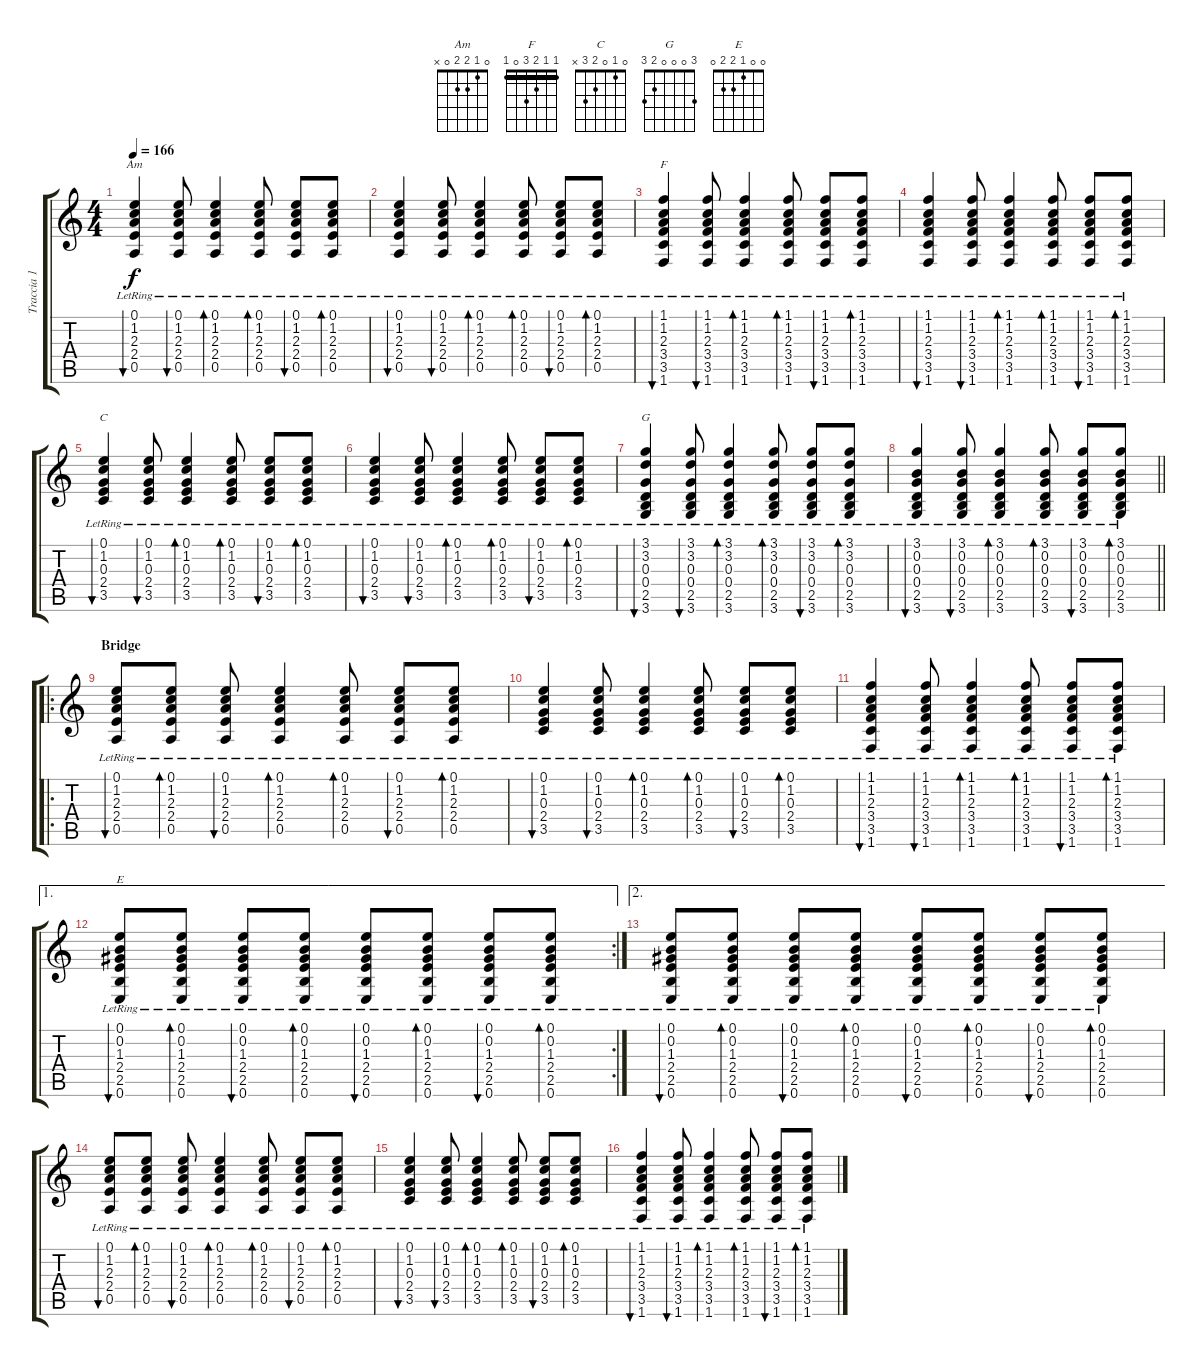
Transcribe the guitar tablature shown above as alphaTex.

\track ("Traccia 1" "Traccia 1") {instrument acousticguitarsteel}
\staff {score tabs}
\tuning (E4 B3 G3 D3 A2 E2) {hide}
\chord ("Am" 0 1 2 2 0 x)
\chord ("F" 1 1 2 3 0 1) {barre 1}
\chord ("C" 0 1 0 2 3 x)
\chord ("G" 3 0 0 0 2 3)
\chord ("E" 0 0 1 2 2 0)
\ts (4 4)
\tempo 166
\clef g2
\ks c
(0.1{lr} 1.2{lr} 2.3{lr} 2.4{lr} 0.5{lr}).4{bu 120 ch "Am" dy f} (0.1{lr} 1.2{lr} 2.3{lr} 2.4{lr} 0.5{lr}).8{bu 120} (0.1{lr} 1.2{lr} 2.3{lr} 2.4{lr} 0.5{lr}).4{bd 120} (0.1{lr} 1.2{lr} 2.3{lr} 2.4{lr} 0.5{lr}).8{bd 120} (0.1{lr} 1.2{lr} 2.3{lr} 2.4{lr} 0.5{lr}).8{bu 120} (0.1{lr} 1.2{lr} 2.3{lr} 2.4{lr} 0.5{lr}).8{bd 120} |
(0.1{lr} 1.2{lr} 2.3{lr} 2.4{lr} 0.5{lr}).4{bu 120} (0.1{lr} 1.2{lr} 2.3{lr} 2.4{lr} 0.5{lr}).8{bu 120} (0.1{lr} 1.2{lr} 2.3{lr} 2.4{lr} 0.5{lr}).4{bd 120} (0.1{lr} 1.2{lr} 2.3{lr} 2.4{lr} 0.5{lr}).8{bd 120} (0.1{lr} 1.2{lr} 2.3{lr} 2.4{lr} 0.5{lr}).8{bu 120} (0.1{lr} 1.2{lr} 2.3{lr} 2.4{lr} 0.5{lr}).8{bd 120} |
(1.1{lr} 1.2{lr} 2.3{lr} 3.4{lr} 3.5{lr} 1.6{lr}).4{bu 120 ch "F"} (1.1{lr} 1.2{lr} 2.3{lr} 3.4{lr} 3.5{lr} 1.6{lr}).8{bu 120} (1.1{lr} 1.2{lr} 2.3{lr} 3.4{lr} 3.5{lr} 1.6{lr}).4{bd 120} (1.1{lr} 1.2{lr} 2.3{lr} 3.4{lr} 3.5{lr} 1.6{lr}).8{bd 120} (1.1{lr} 1.2{lr} 2.3{lr} 3.4{lr} 3.5{lr} 1.6{lr}).8{bu 120} (1.1{lr} 1.2{lr} 2.3{lr} 3.4{lr} 3.5{lr} 1.6{lr}).8{bd 120} |
(1.1{lr} 1.2{lr} 2.3{lr} 3.4{lr} 3.5{lr} 1.6{lr}).4{bu 120} (1.1{lr} 1.2{lr} 2.3{lr} 3.4{lr} 3.5{lr} 1.6{lr}).8{bu 120} (1.1{lr} 1.2{lr} 2.3{lr} 3.4{lr} 3.5{lr} 1.6{lr}).4{bd 120} (1.1{lr} 1.2{lr} 2.3{lr} 3.4{lr} 3.5{lr} 1.6{lr}).8{bd 120} (1.1{lr} 1.2{lr} 2.3{lr} 3.4{lr} 3.5{lr} 1.6{lr}).8{bu 120} (1.1{lr} 1.2{lr} 2.3{lr} 3.4{lr} 3.5{lr} 1.6{lr}).8{bd 120} |
(0.1{lr} 1.2{lr} 0.3{lr} 2.4{lr} 3.5{lr}).4{bu 120 ch "C"} (0.1{lr} 1.2{lr} 0.3{lr} 2.4{lr} 3.5{lr}).8{bu 120} (0.1{lr} 1.2{lr} 0.3{lr} 2.4{lr} 3.5{lr}).4{bd 120} (0.1{lr} 1.2{lr} 0.3{lr} 2.4{lr} 3.5{lr}).8{bd 120} (0.1{lr} 1.2{lr} 0.3{lr} 2.4{lr} 3.5{lr}).8{bu 120} (0.1{lr} 1.2{lr} 0.3{lr} 2.4{lr} 3.5{lr}).8{bd 120} |
(0.1{lr} 1.2{lr} 0.3{lr} 2.4{lr} 3.5{lr}).4{bu 120} (0.1{lr} 1.2{lr} 0.3{lr} 2.4{lr} 3.5{lr}).8{bu 120} (0.1{lr} 1.2{lr} 0.3{lr} 2.4{lr} 3.5{lr}).4{bd 120} (0.1{lr} 1.2{lr} 0.3{lr} 2.4{lr} 3.5{lr}).8{bd 120} (0.1{lr} 1.2{lr} 0.3{lr} 2.4{lr} 3.5{lr}).8{bu 120} (0.1{lr} 1.2{lr} 0.3{lr} 2.4{lr} 3.5{lr}).8{bd 120} |
(3.1{lr} 3.2{lr} 0.3{lr} 0.4{lr} 2.5{lr} 3.6{lr}).4{bu 120 ch "G"} (3.1{lr} 3.2{lr} 0.3{lr} 0.4{lr} 2.5{lr} 3.6{lr}).8{bu 120} (3.1{lr} 3.2{lr} 0.3{lr} 0.4{lr} 2.5{lr} 3.6{lr}).4{bd 120} (3.1{lr} 3.2{lr} 0.3{lr} 0.4{lr} 2.5{lr} 3.6{lr}).8{bd 120} (3.1{lr} 3.2{lr} 0.3{lr} 0.4{lr} 2.5{lr} 3.6{lr}).8{bu 120} (3.1{lr} 3.2{lr} 0.3{lr} 0.4{lr} 2.5{lr} 3.6{lr}).8{bd 120} |
\barLineRight lightlight
(3.1{lr} 0.2{lr} 0.3{lr} 0.4{lr} 2.5{lr} 3.6{lr}).4{bu 120} (3.1{lr} 0.2{lr} 0.3{lr} 0.4{lr} 2.5{lr} 3.6{lr}).8{bu 120} (3.1{lr} 0.2{lr} 0.3{lr} 0.4{lr} 2.5{lr} 3.6{lr}).4{bd 120} (3.1{lr} 0.2{lr} 0.3{lr} 0.4{lr} 2.5{lr} 3.6{lr}).8{bd 120} (3.1{lr} 0.2{lr} 0.3{lr} 0.4{lr} 2.5{lr} 3.6{lr}).8{bu 120} (3.1{lr} 0.2{lr} 0.3{lr} 0.4{lr} 2.5{lr} 3.6{lr}).8{bd 120} |
\ro
\section ("" "Bridge")
(0.1{lr} 1.2{lr} 2.3{lr} 2.4{lr} 0.5{lr}).8{bu 120} (0.1{lr} 1.2{lr} 2.3{lr} 2.4{lr} 0.5{lr}).8{bd 60} (0.1{lr} 1.2{lr} 2.3{lr} 2.4{lr} 0.5{lr}).8{bu 120} (0.1{lr} 1.2{lr} 2.3{lr} 2.4{lr} 0.5{lr}).4{bd 120} (0.1{lr} 1.2{lr} 2.3{lr} 2.4{lr} 0.5{lr}).8{bd 120} (0.1{lr} 1.2{lr} 2.3{lr} 2.4{lr} 0.5{lr}).8{bu 120} (0.1{lr} 1.2{lr} 2.3{lr} 2.4{lr} 0.5{lr}).8{bd 240} |
(0.1{lr} 1.2{lr} 0.3{lr} 2.4{lr} 3.5{lr}).4{bu 120} (0.1{lr} 1.2{lr} 0.3{lr} 2.4{lr} 3.5{lr}).8{bu 120} (0.1{lr} 1.2{lr} 0.3{lr} 2.4{lr} 3.5{lr}).4{bd 120} (0.1{lr} 1.2{lr} 0.3{lr} 2.4{lr} 3.5{lr}).8{bd 120} (0.1{lr} 1.2{lr} 0.3{lr} 2.4{lr} 3.5{lr}).8{bu 120} (0.1{lr} 1.2{lr} 0.3{lr} 2.4{lr} 3.5{lr}).8{bd 120} |
(1.1{lr} 1.2{lr} 2.3{lr} 3.4{lr} 3.5{lr} 1.6{lr}).4{bu 120} (1.1{lr} 1.2{lr} 2.3{lr} 3.4{lr} 3.5{lr} 1.6{lr}).8{bu 120} (1.1{lr} 1.2{lr} 2.3{lr} 3.4{lr} 3.5{lr} 1.6{lr}).4{bd 120} (1.1{lr} 1.2{lr} 2.3{lr} 3.4{lr} 3.5{lr} 1.6{lr}).8{bd 120} (1.1{lr} 1.2{lr} 2.3{lr} 3.4{lr} 3.5{lr} 1.6{lr}).8{bu 120} (1.1{lr} 1.2{lr} 2.3{lr} 3.4{lr} 3.5{lr} 1.6{lr}).8{bd 120} |
\ae 1
\rc 2
(0.1{lr} 0.2{lr} 1.3{lr} 2.4{lr} 2.5{lr} 0.6{lr}).8{bu 120 ch "E"} (0.1{lr} 0.2{lr} 1.3{lr} 2.4{lr} 2.5{lr} 0.6{lr}).8{bd 120} (0.1{lr} 0.2{lr} 1.3{lr} 2.4{lr} 2.5{lr} 0.6{lr}).8{bu 120} (0.1{lr} 0.2{lr} 1.3{lr} 2.4{lr} 2.5{lr} 0.6{lr}).8{bd 120} (0.1{lr} 0.2{lr} 1.3{lr} 2.4{lr} 2.5{lr} 0.6{lr}).8{bu 120} (0.1{lr} 0.2{lr} 1.3{lr} 2.4{lr} 2.5{lr} 0.6{lr}).8{bd 120} (0.1{lr} 0.2{lr} 1.3{lr} 2.4{lr} 2.5{lr} 0.6{lr}).8{bu 120} (0.1{lr} 0.2{lr} 1.3{lr} 2.4{lr} 2.5{lr} 0.6{lr}).8{bd 120} |
\ae 2
(0.1{lr} 0.2{lr} 1.3{lr} 2.4{lr} 2.5{lr} 0.6{lr}).8{bu 120} (0.1{lr} 0.2{lr} 1.3{lr} 2.4{lr} 2.5{lr} 0.6{lr}).8{bd 120} (0.1{lr} 0.2{lr} 1.3{lr} 2.4{lr} 2.5{lr} 0.6{lr}).8{bu 120} (0.1{lr} 0.2{lr} 1.3{lr} 2.4{lr} 2.5{lr} 0.6{lr}).8{bd 120} (0.1{lr} 0.2{lr} 1.3{lr} 2.4{lr} 2.5{lr} 0.6{lr}).8{bu 120} (0.1{lr} 0.2{lr} 1.3{lr} 2.4{lr} 2.5{lr} 0.6{lr}).8{bd 120} (0.1{lr} 0.2{lr} 1.3{lr} 2.4{lr} 2.5{lr} 0.6{lr}).8{bu 120} (0.1{lr} 0.2{lr} 1.3{lr} 2.4{lr} 2.5{lr} 0.6{lr}).8{bd 120} |
(0.1{lr} 1.2{lr} 2.3{lr} 2.4{lr} 0.5{lr}).8{bu 120} (0.1{lr} 1.2{lr} 2.3{lr} 2.4{lr} 0.5{lr}).8{bd 60} (0.1{lr} 1.2{lr} 2.3{lr} 2.4{lr} 0.5{lr}).8{bu 120} (0.1{lr} 1.2{lr} 2.3{lr} 2.4{lr} 0.5{lr}).4{bd 120} (0.1{lr} 1.2{lr} 2.3{lr} 2.4{lr} 0.5{lr}).8{bd 120} (0.1{lr} 1.2{lr} 2.3{lr} 2.4{lr} 0.5{lr}).8{bu 120} (0.1{lr} 1.2{lr} 2.3{lr} 2.4{lr} 0.5{lr}).8{bd 240} |
(0.1{lr} 1.2{lr} 0.3{lr} 2.4{lr} 3.5{lr}).4{bu 120} (0.1{lr} 1.2{lr} 0.3{lr} 2.4{lr} 3.5{lr}).8{bu 120} (0.1{lr} 1.2{lr} 0.3{lr} 2.4{lr} 3.5{lr}).4{bd 120} (0.1{lr} 1.2{lr} 0.3{lr} 2.4{lr} 3.5{lr}).8{bd 120} (0.1{lr} 1.2{lr} 0.3{lr} 2.4{lr} 3.5{lr}).8{bu 120} (0.1{lr} 1.2{lr} 0.3{lr} 2.4{lr} 3.5{lr}).8{bd 120} |
(1.1{lr} 1.2{lr} 2.3{lr} 3.4{lr} 3.5{lr} 1.6{lr}).4{bu 120} (1.1{lr} 1.2{lr} 2.3{lr} 3.4{lr} 3.5{lr} 1.6{lr}).8{bu 120} (1.1{lr} 1.2{lr} 2.3{lr} 3.4{lr} 3.5{lr} 1.6{lr}).4{bd 120} (1.1{lr} 1.2{lr} 2.3{lr} 3.4{lr} 3.5{lr} 1.6{lr}).8{bd 120} (1.1{lr} 1.2{lr} 2.3{lr} 3.4{lr} 3.5{lr} 1.6{lr}).8{bu 120} (1.1{lr} 1.2{lr} 2.3{lr} 3.4{lr} 3.5{lr} 1.6{lr}).8{bd 120}
